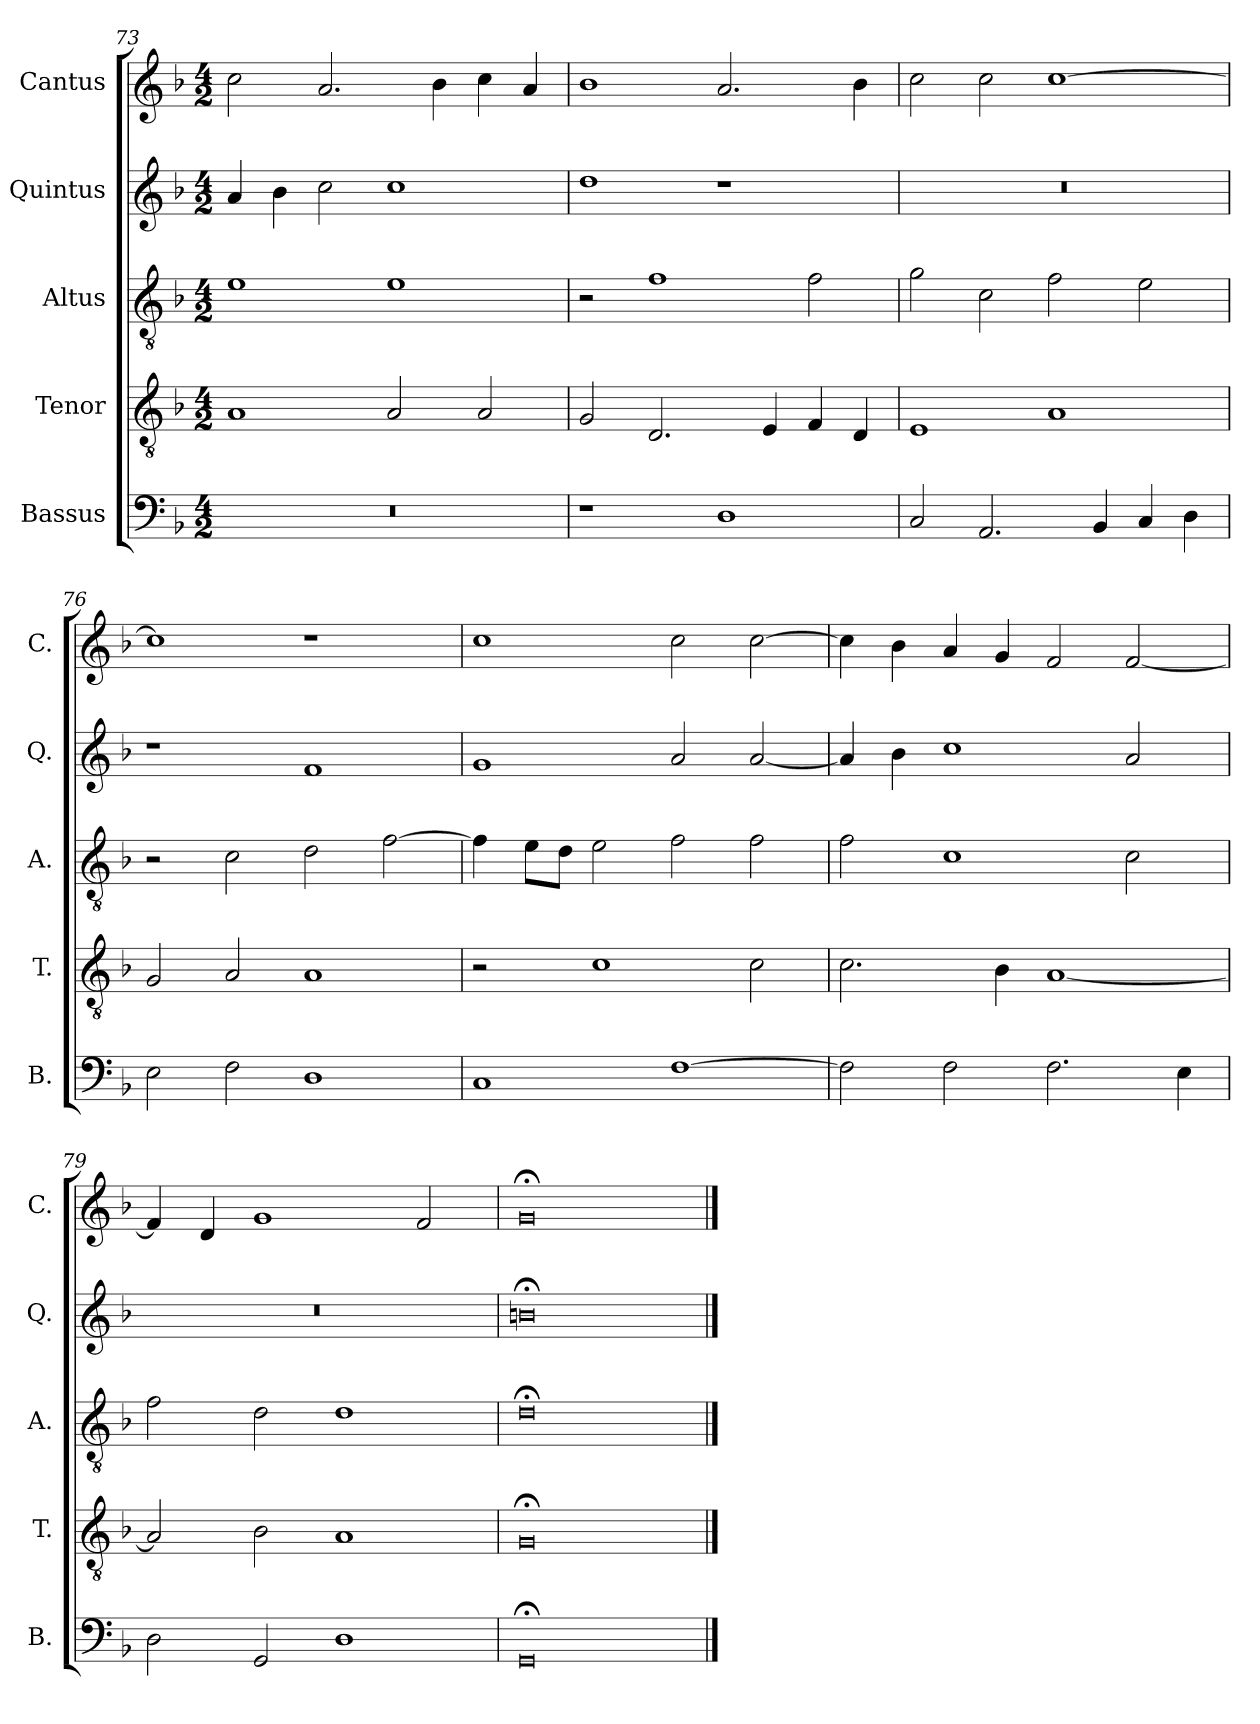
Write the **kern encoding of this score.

**kern	**kern	**kern	**kern	**kern
*part5	*part4	*part3	*part2	*part1
*staff5	*staff4	*staff3	*staff2	*staff1
*I"Bassus	*I"Tenor	*I"Altus	*I"Quintus	*I"Cantus
*I'B.	*I'T.	*I'A.	*I'Q.	*I'C.
*clefF4	*clefGv2	*clefGv2	*clefG2	*clefG2
*k[b-]	*k[b-]	*k[b-]	*k[b-]	*k[b-]
*F:	*F:	*F:	*F:	*F:
*M4/2	*M4/2	*M4/2	*M4/2	*M4/2
=73	=73	=73	=73	=73
0r	1A	1e	4a/	2cc\
.	.	.	4b-\	.
.	.	.	2cc\	2.a/
.	2A/	1e	1cc	.
.	.	.	.	4b-\
.	2A/	.	.	4cc\
.	.	.	.	4a/
=74	=74	=74	=74	=74
1r	2G/	2r	1dd	1b-
.	2.D/	1f	.	.
1D	.	.	1r	2.a/
.	4E/	.	.	.
.	4F/	2f\	.	.
.	4D/	.	.	4b-\
=75	=75	=75	=75	=75
2C/	1E	2g\	0r	2cc\
2.AA/	.	2c\	.	2cc\
.	1A	2f\	.	[1cc
4BB-/	.	.	.	.
4C/	.	2e\	.	.
4D\	.	.	.	.
=76	=76	=76	=76	=76
2E\	2G/	2r	1r	1cc]
2F\	2A/	2c\	.	.
1D	1A	2d\	1f	1r
.	.	[2f\	.	.
=77	=77	=77	=77	=77
1C	2r	4f\]	1g	1cc
.	.	8e\L	.	.
.	.	8d\J	.	.
.	1c	2e\	.	.
[1F	.	2f\	2a/	2cc\
.	2c\	2f\	[2a/	[2cc\
=78	=78	=78	=78	=78
2F\]	2.c\	2f\	4a/]	4cc\]
.	.	.	4b-\	4b-\
2F\	.	1c	1cc	4a/
.	4B-\	.	.	4g/
2.F\	[1A	.	.	2f/
.	.	2c\	2a/	[2f/
4E\	.	.	.	.
=79	=79	=79	=79	=79
2D\	2A/]	2f\	0r	4f/]
.	.	.	.	4d/
2GG/	2B-\	2d\	.	1g
1D	1A	1d	.	.
.	.	.	.	2f/
=80	=80	=80	=80	=80
0GG;<	0G;<	0d;<	0bn;<	0g;<
==	==	==	==	==
*-	*-	*-	*-	*-
